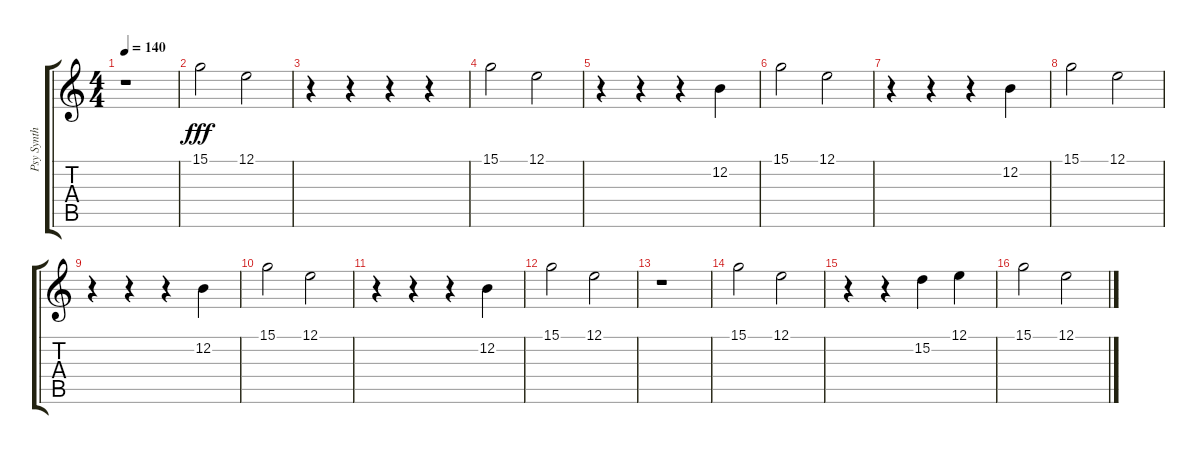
\track ("Psy Synth" "Psy Synth") {instrument fx8scifi}
\staff {score tabs}
\tuning (E4 B3 G3 D3 A2 E2) {hide}
\ts (4 4)
\tempo 140
\clef g2
\ks c
r.1{dy f} |
15.1.2{dy fff instrument fx3crystal} 12.1.2 |
r.4 r.4 r.4 r.4 |
15.1.2 12.1.2 |
r.4 r.4 r.4 12.2.4 |
15.1.2{instrument fx3crystal} 12.1.2 |
r.4 r.4 r.4 12.2.4 |
15.1.2 12.1.2 |
r.4 r.4 r.4 12.2.4 |
15.1.2{instrument fx3crystal} 12.1.2 |
r.4 r.4 r.4 12.2.4 |
15.1.2{instrument fx3crystal} 12.1.2 |
r.1 |
15.1.2{instrument fx3crystal} 12.1.2 |
r.4 r.4 15.2.4 12.1.4 |
15.1.2{instrument fx3crystal} 12.1.2
